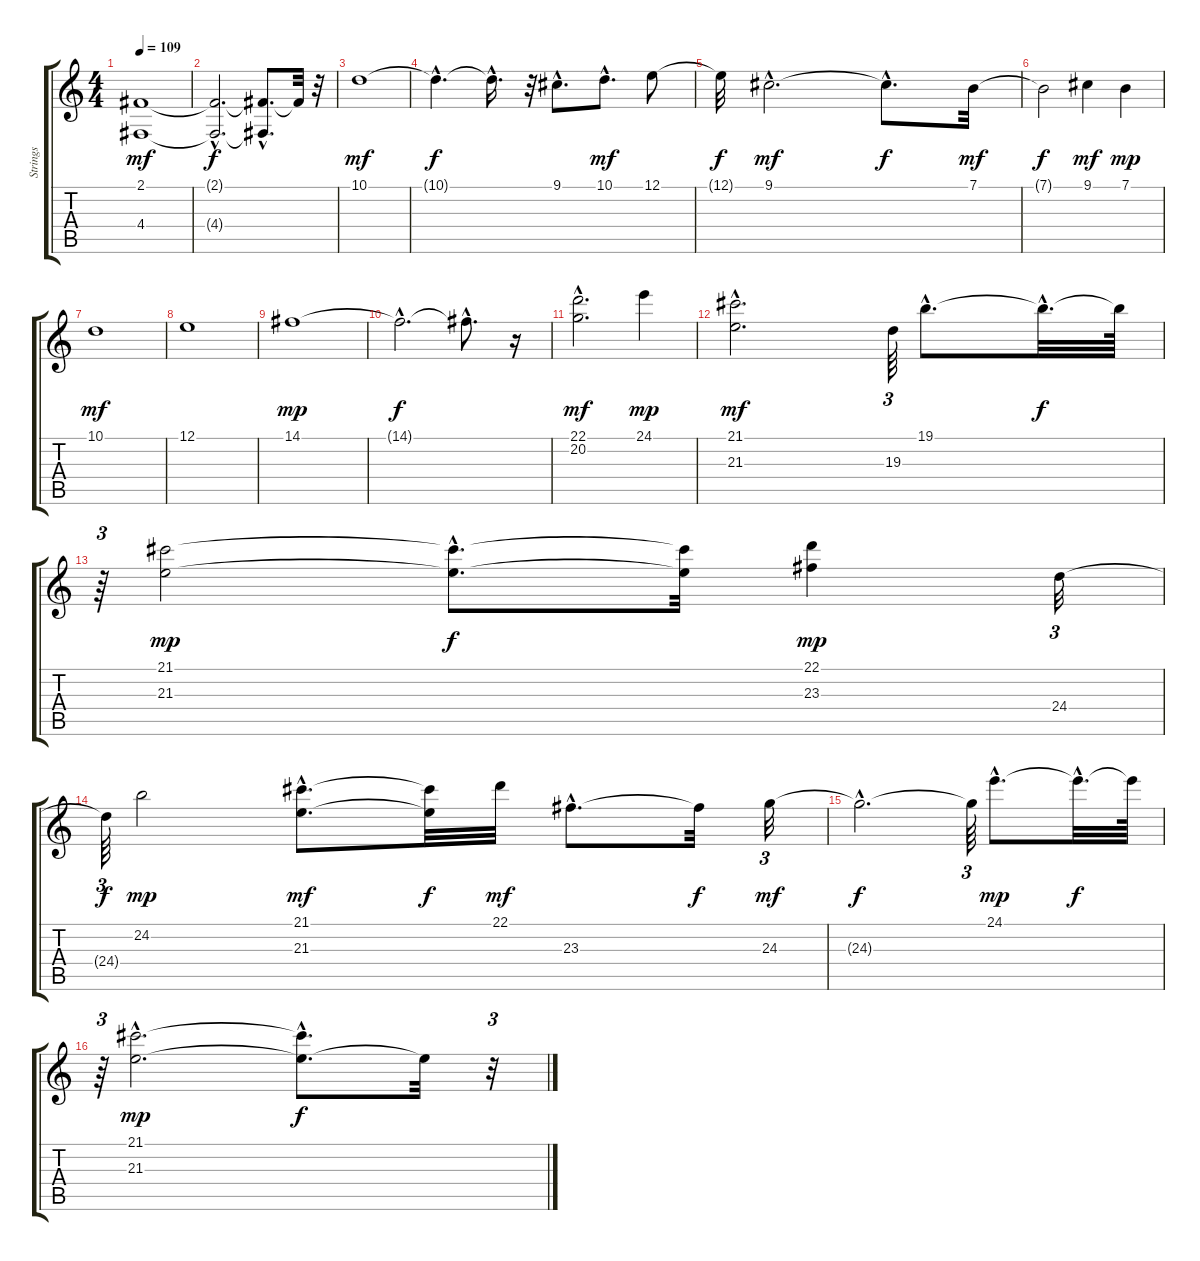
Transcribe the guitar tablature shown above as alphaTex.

\track ("Strings " "Strings ") {instrument stringensemble1}
\staff {score tabs}
\tuning (E4 B3 G3 D3 A2 E2) {hide}
\ts (4 4)
\tempo 109
\clef g2
\ks c
(2.1 4.4).1{dy mf} |
(2.1{hac t} 4.4{hac t}).2{d dy f} (2.1{hac t} 4.4{hac t}).8{d} 2.1{t}.32 r.32 |
10.1.1{dy mf} |
10.1{hac t}.4{d dy f} 10.1{hac t}.16{d} r.32 9.1{hac}.8{d} 10.1{hac}.8{d dy mf} 12.1.8 |
12.1{t}.32{dy f} 9.1{hac}.2{d dy mf} 9.1{hac t}.8{d dy f} 7.1.32{dy mf} |
7.1{t}.2{dy f} 9.1.4{dy mf} 7.1.4{dy mp} |
10.1.1{dy mf} |
12.1.1 |
14.1.1{dy mp} |
14.1{hac t}.2{d dy f} 14.1{hac t}.8{d} r.16 |
(22.1{hac} 20.2{hac}).2{d dy mf} 24.1.4{dy mp} |
(21.1{hac} 21.3{hac}).2{d dy mf} 19.3.64{tu (3 2)} 19.1{hac}.8{d} 19.1{hac t}.32{d dy f} 19.1{t}.64 |
r.64{tu (3 2)} (21.1 21.3).2{dy mp} (21.1{hac t} 21.3{hac t}).8{d dy f} (21.1{t} 21.3{t}).32 (22.1 23.3).4{dy mp} 24.4.32{tu (3 2)} |
24.4{t}.64{tu (3 2) dy f} 24.2.2{dy mp} (21.1{hac} 21.3{hac}).8{d dy mf} (21.1{t} 21.3{t}).32{dy f} 22.1.32{dy mf} 23.3{hac}.8{d} 23.3{t}.32{dy f} 24.3.32{tu (3 2) dy mf} |
24.3{hac t}.2{d dy f} 24.3{t}.64{tu (3 2)} 24.1{hac}.8{d dy mp} 24.1{hac t}.32{d dy f} 24.1{t}.64 |
r.64{tu (3 2)} (21.1{hac} 21.3{hac}).2{d dy mp} (21.1{hac t} 21.3{hac t}).8{d dy f} 21.3{t}.32 r.32{tu (3 2)}
